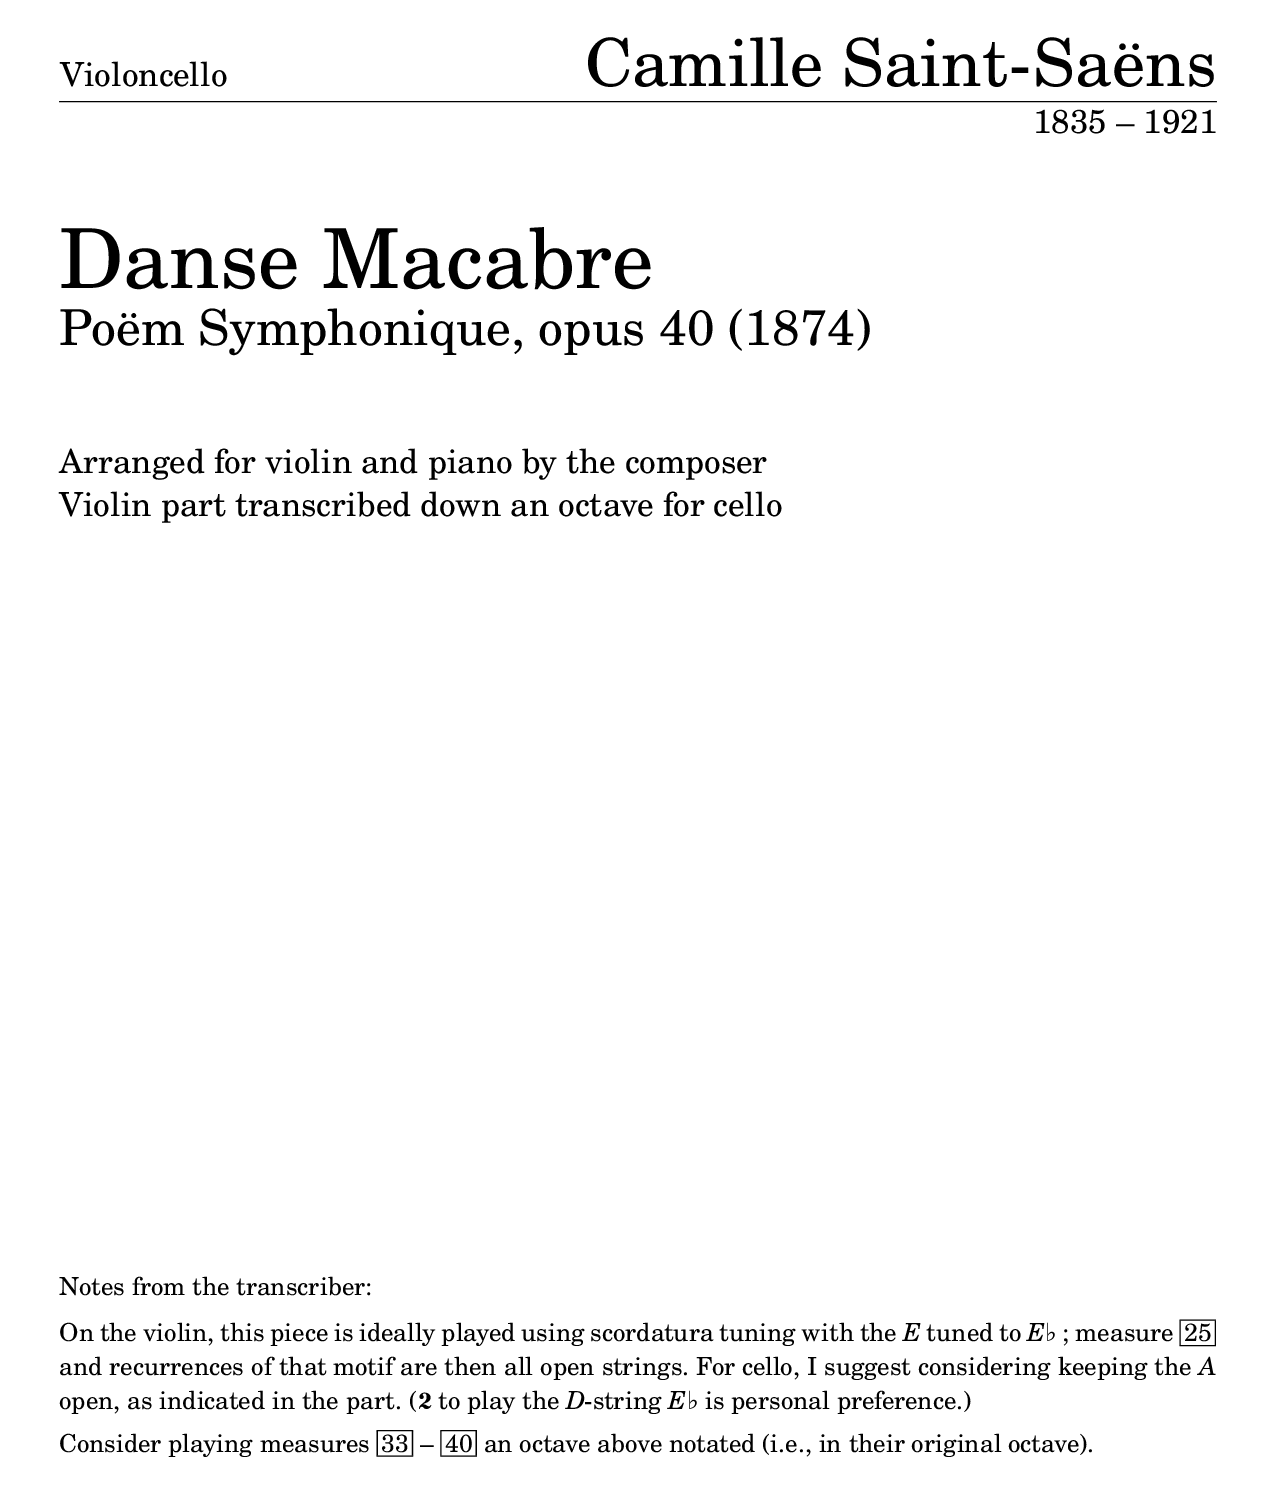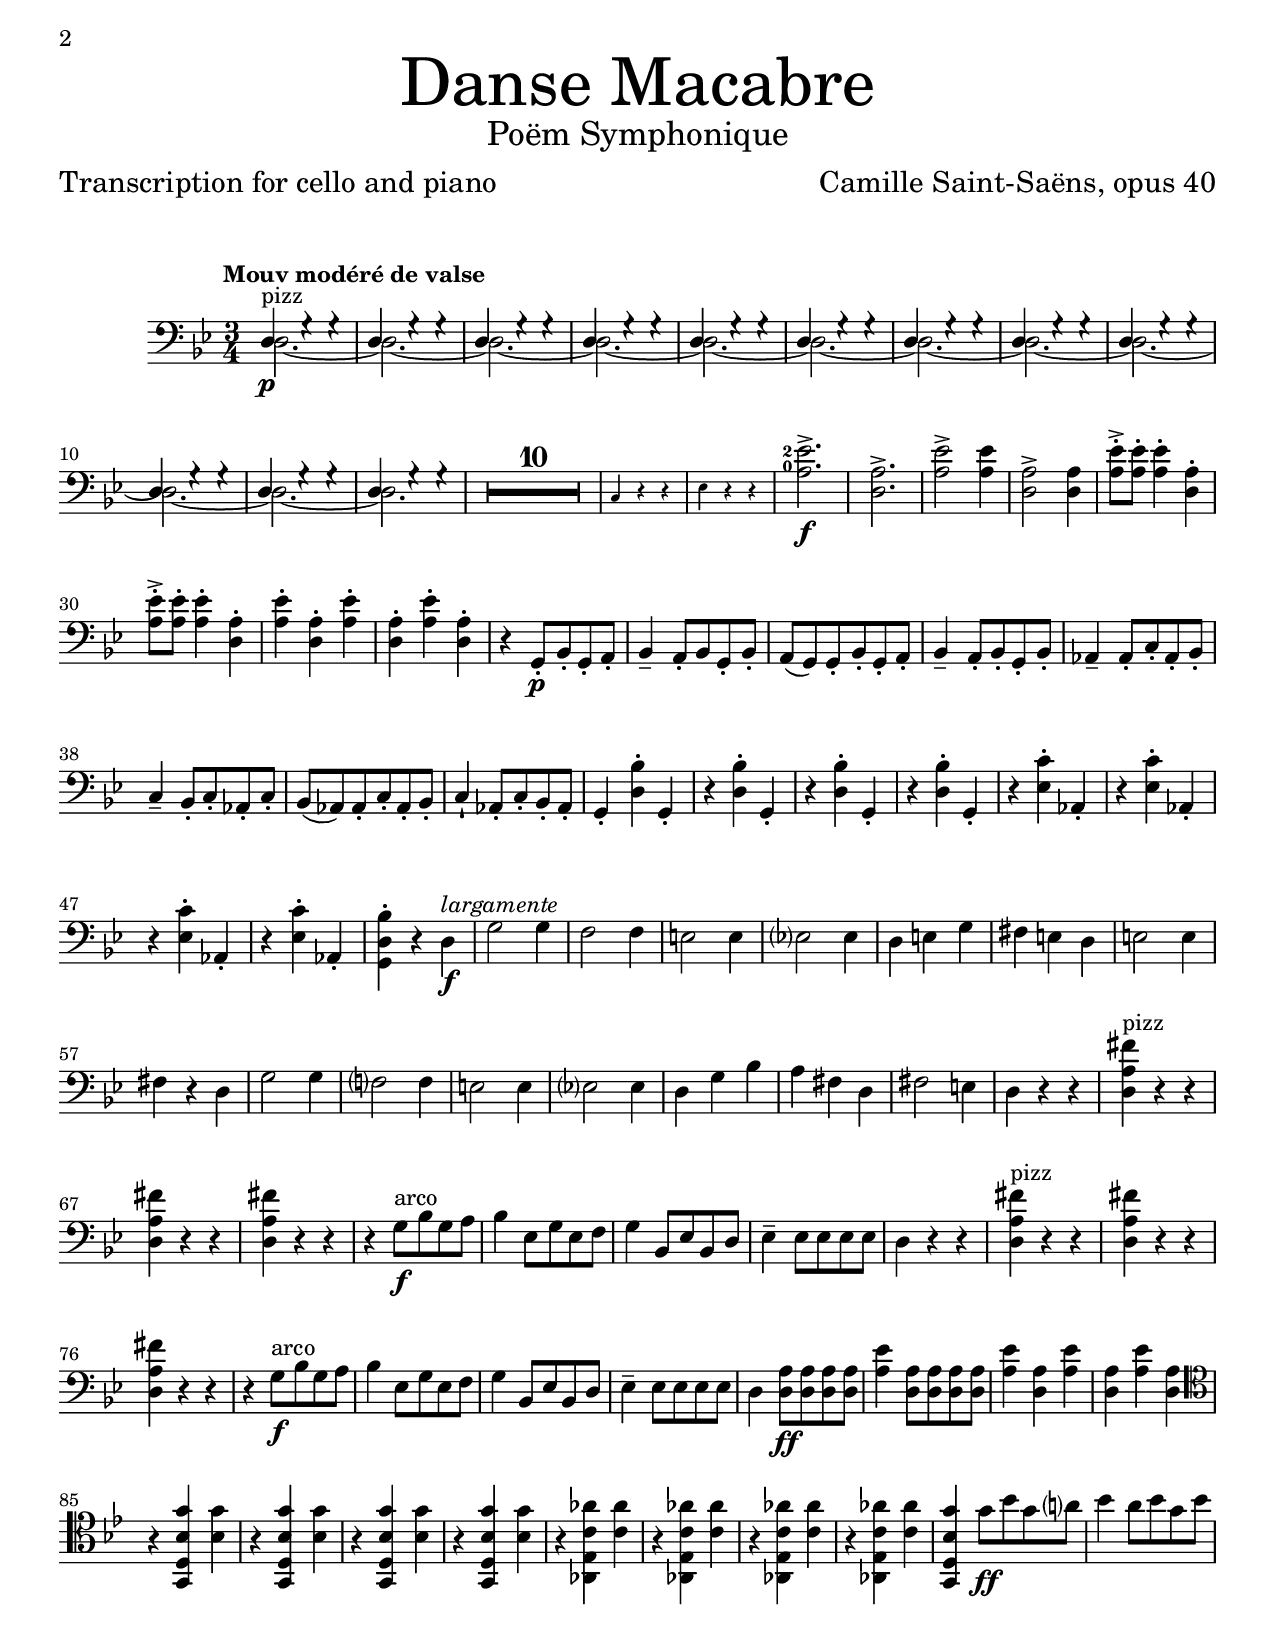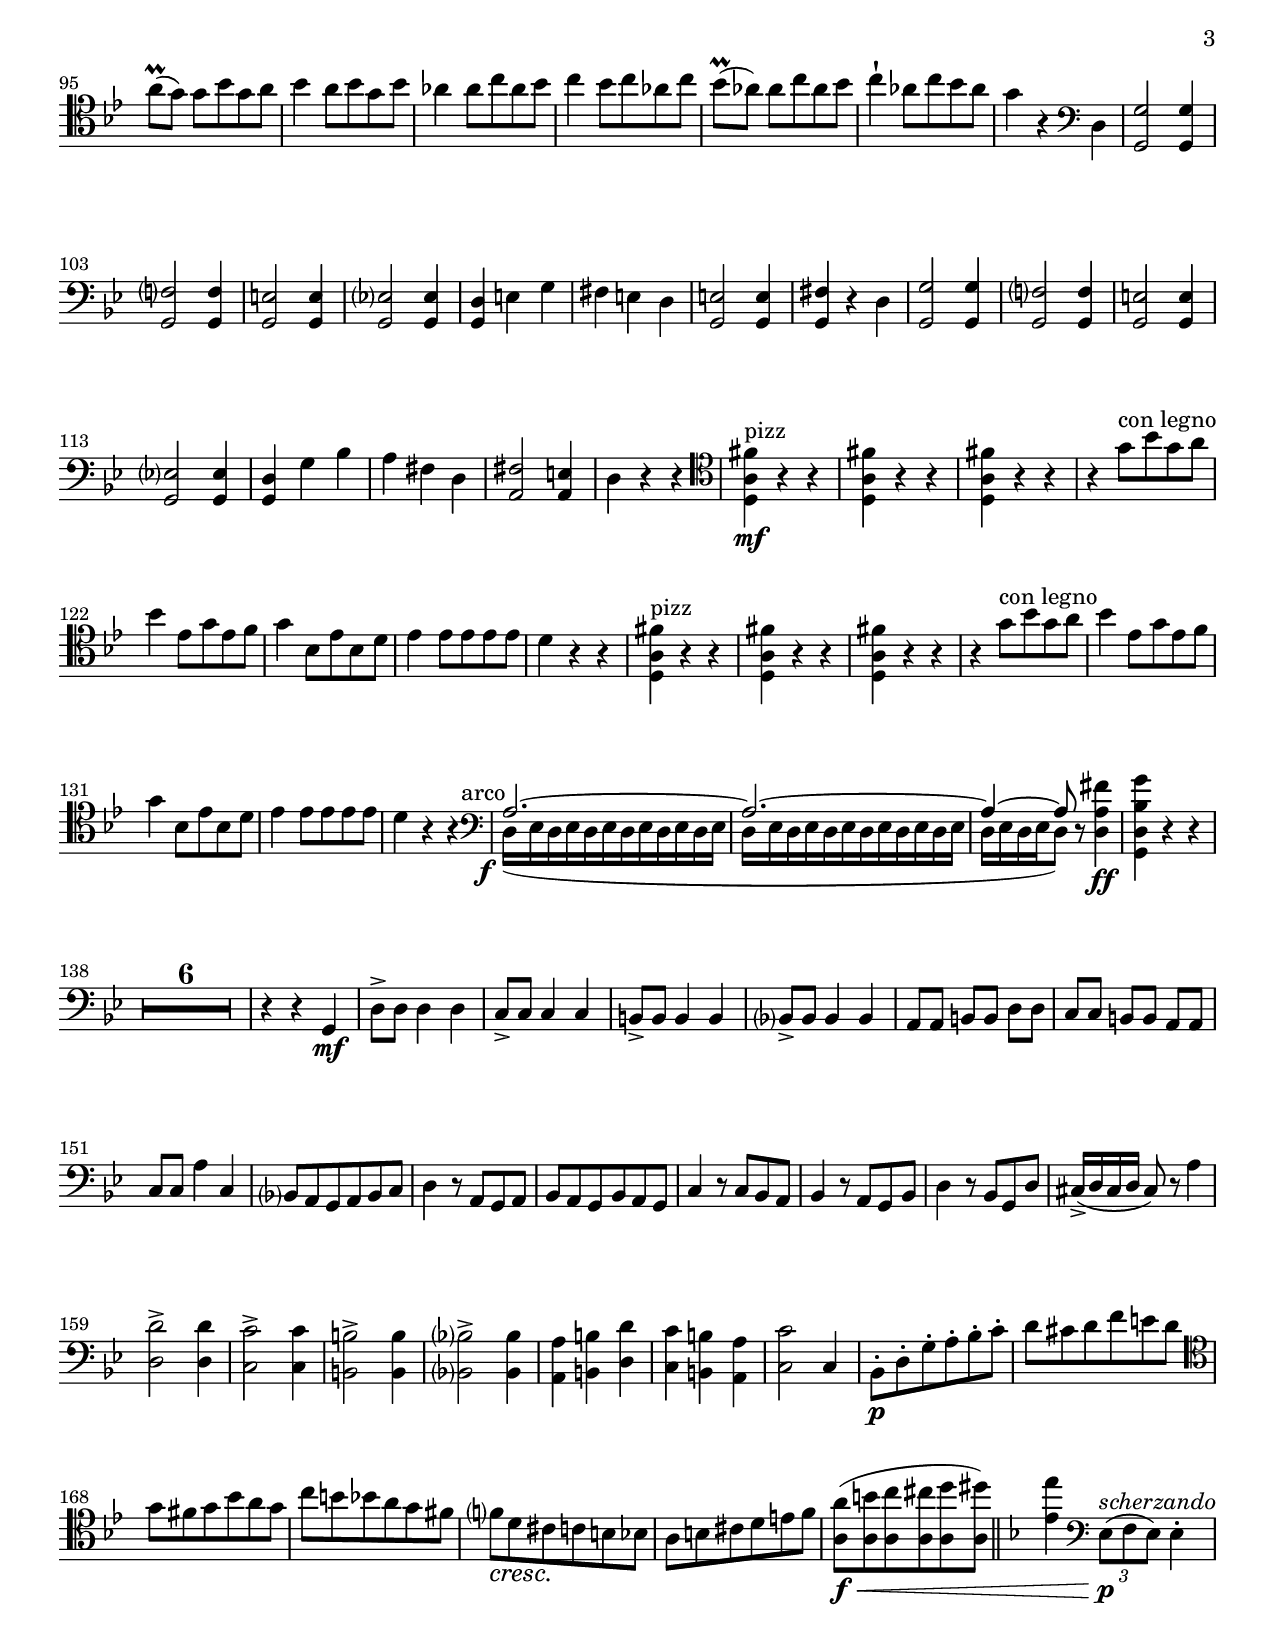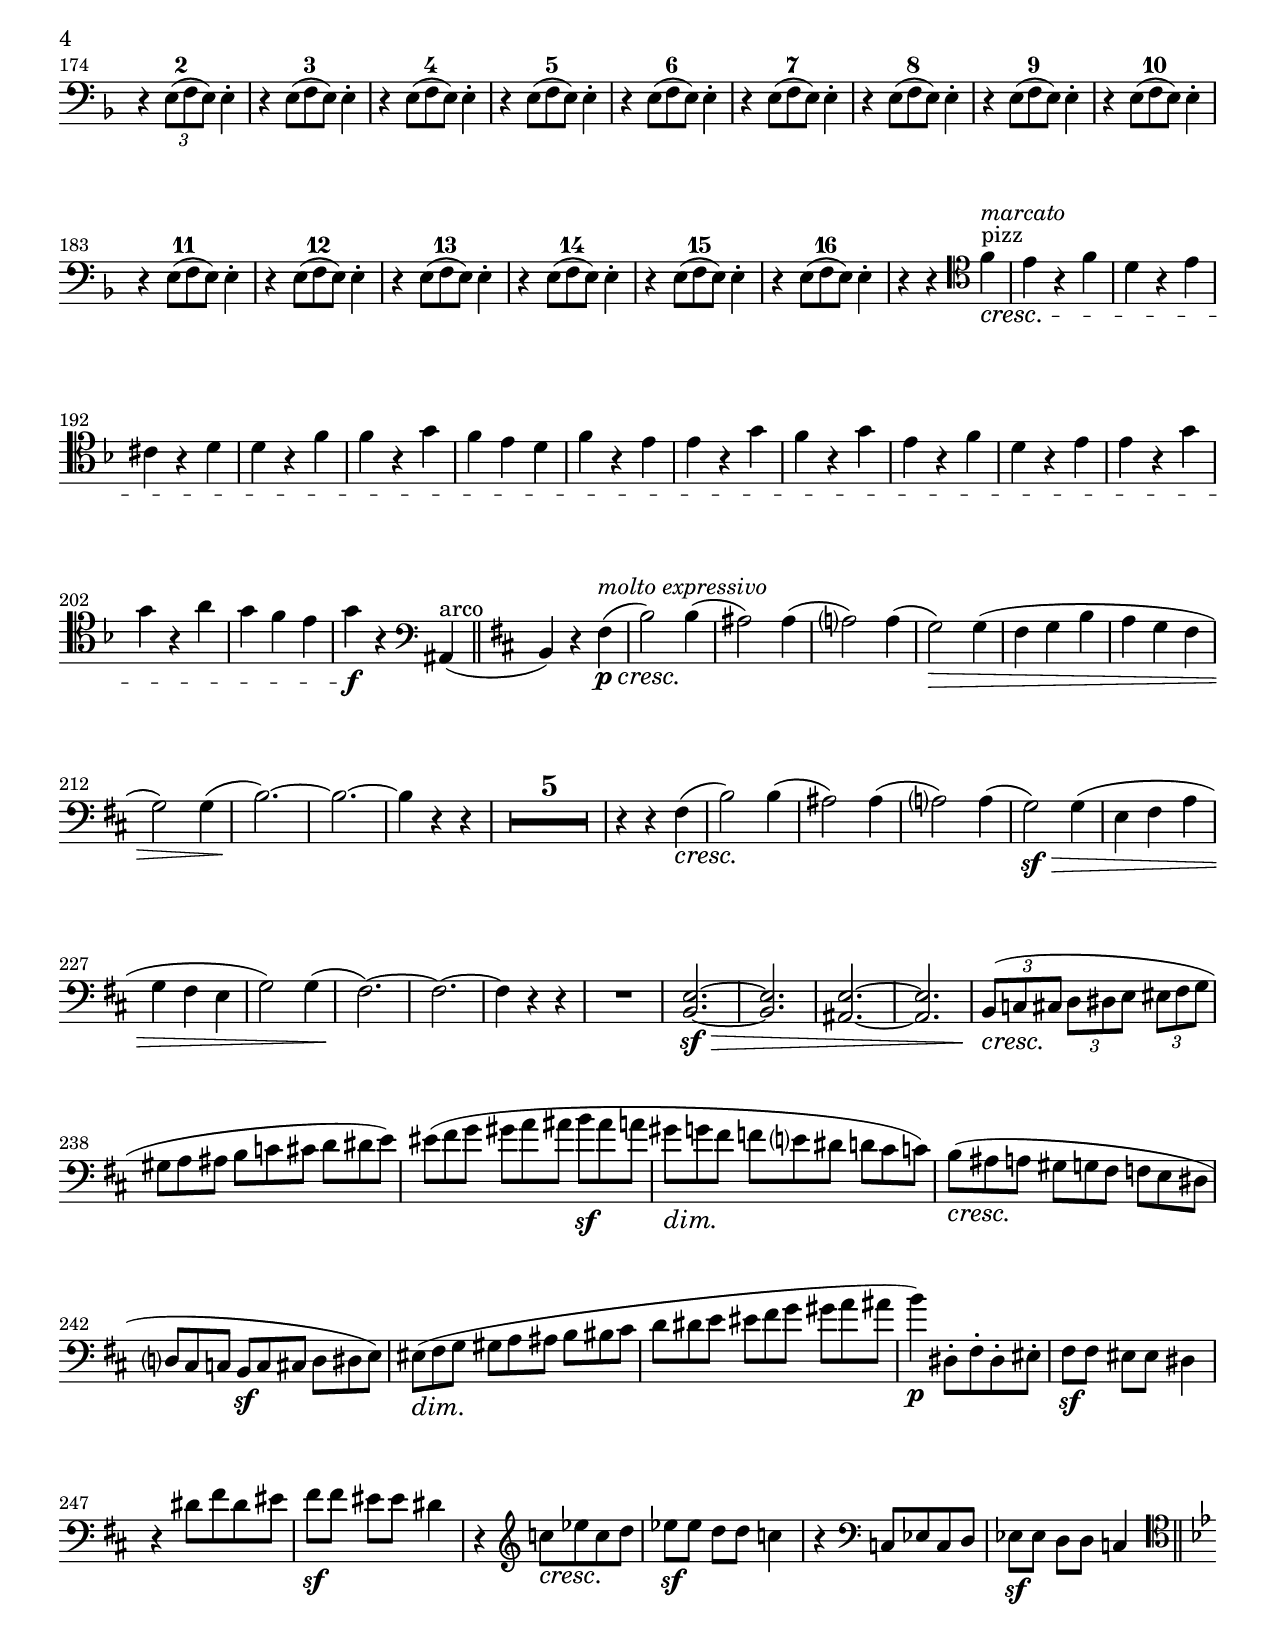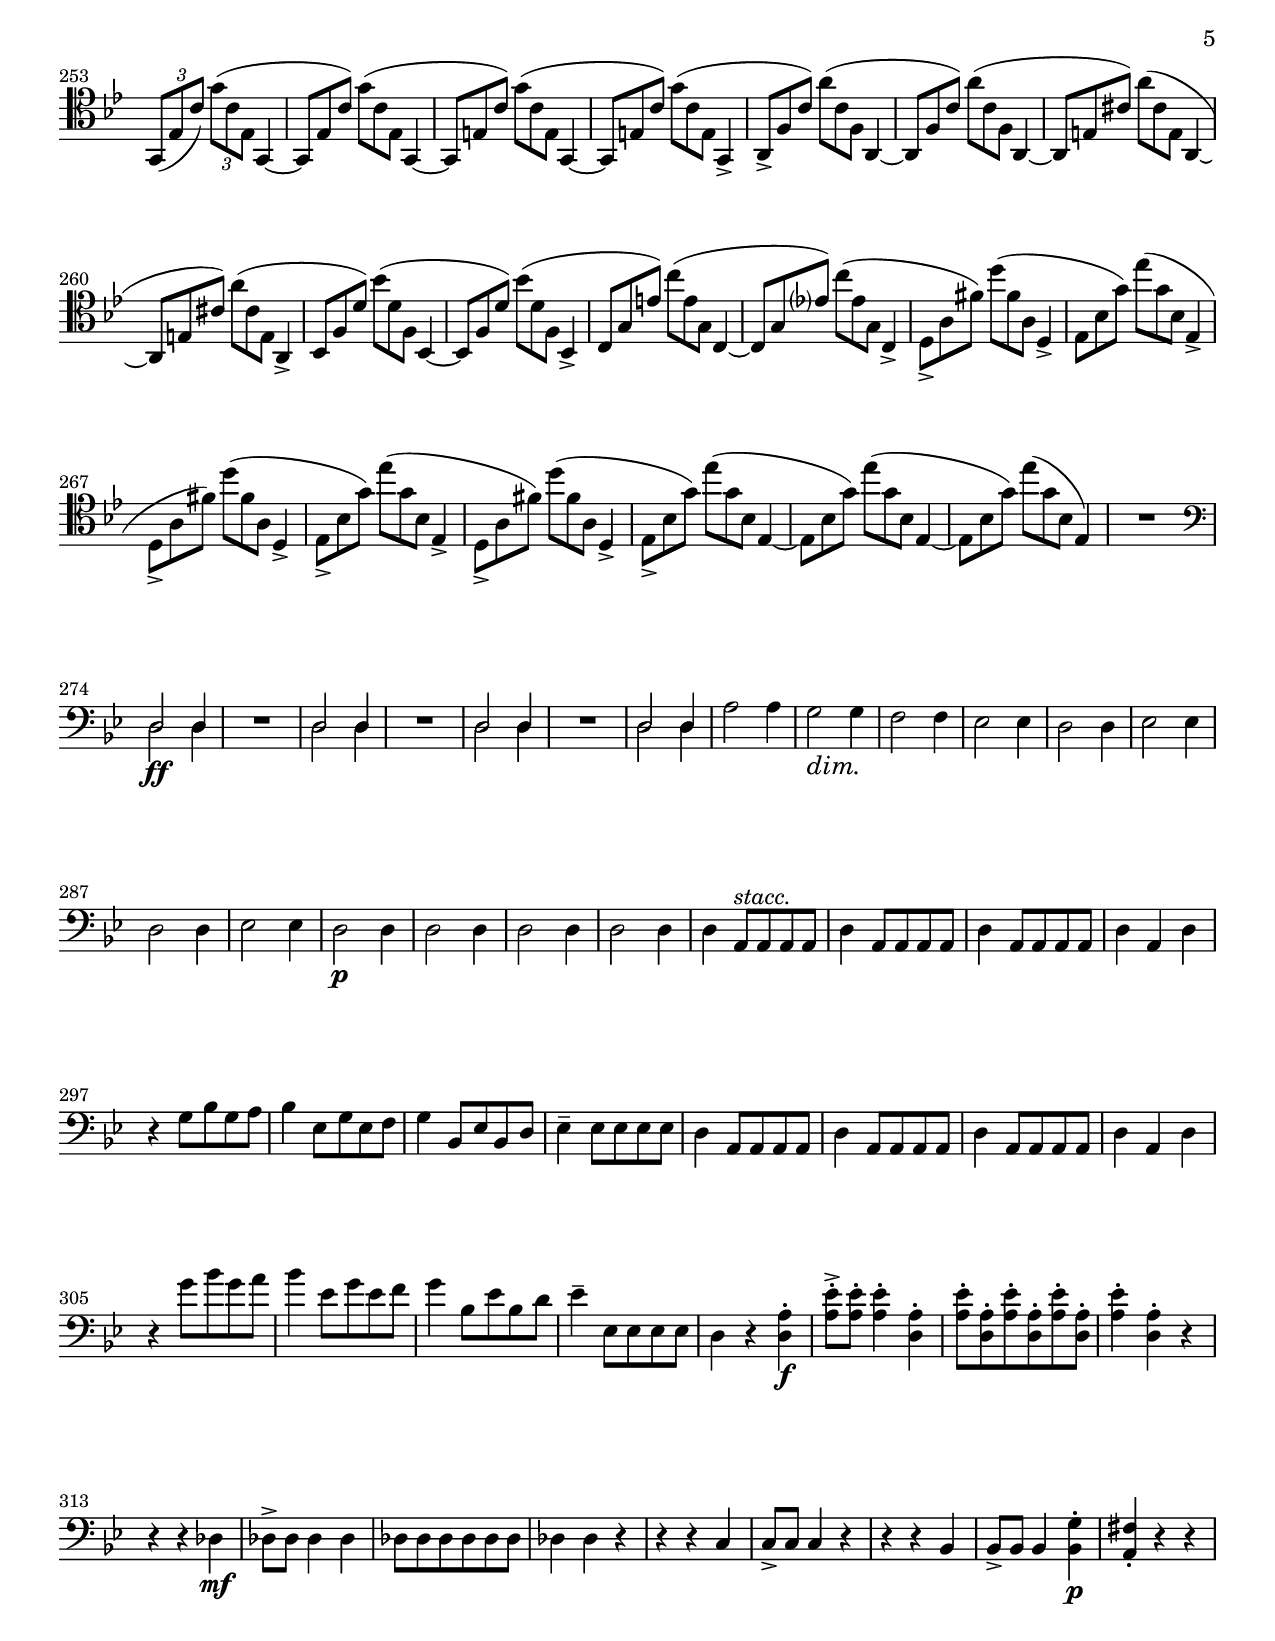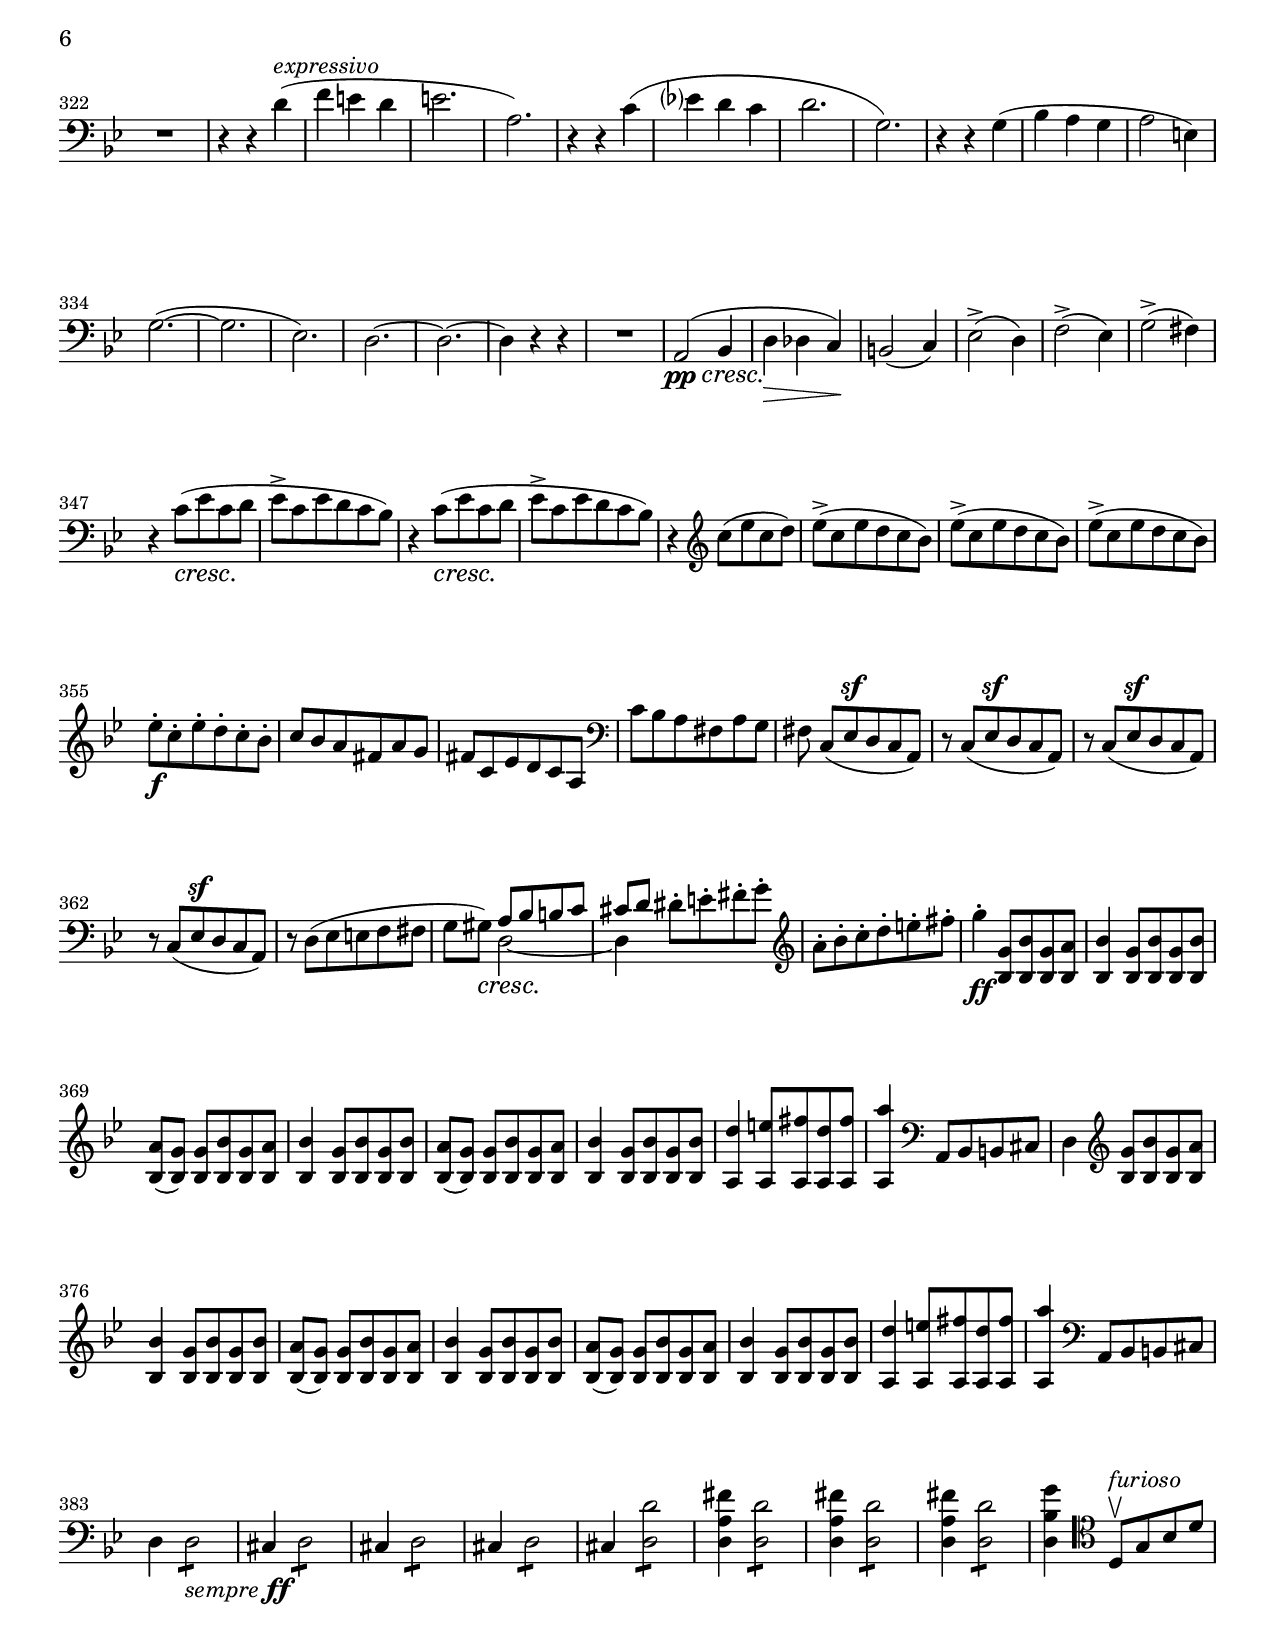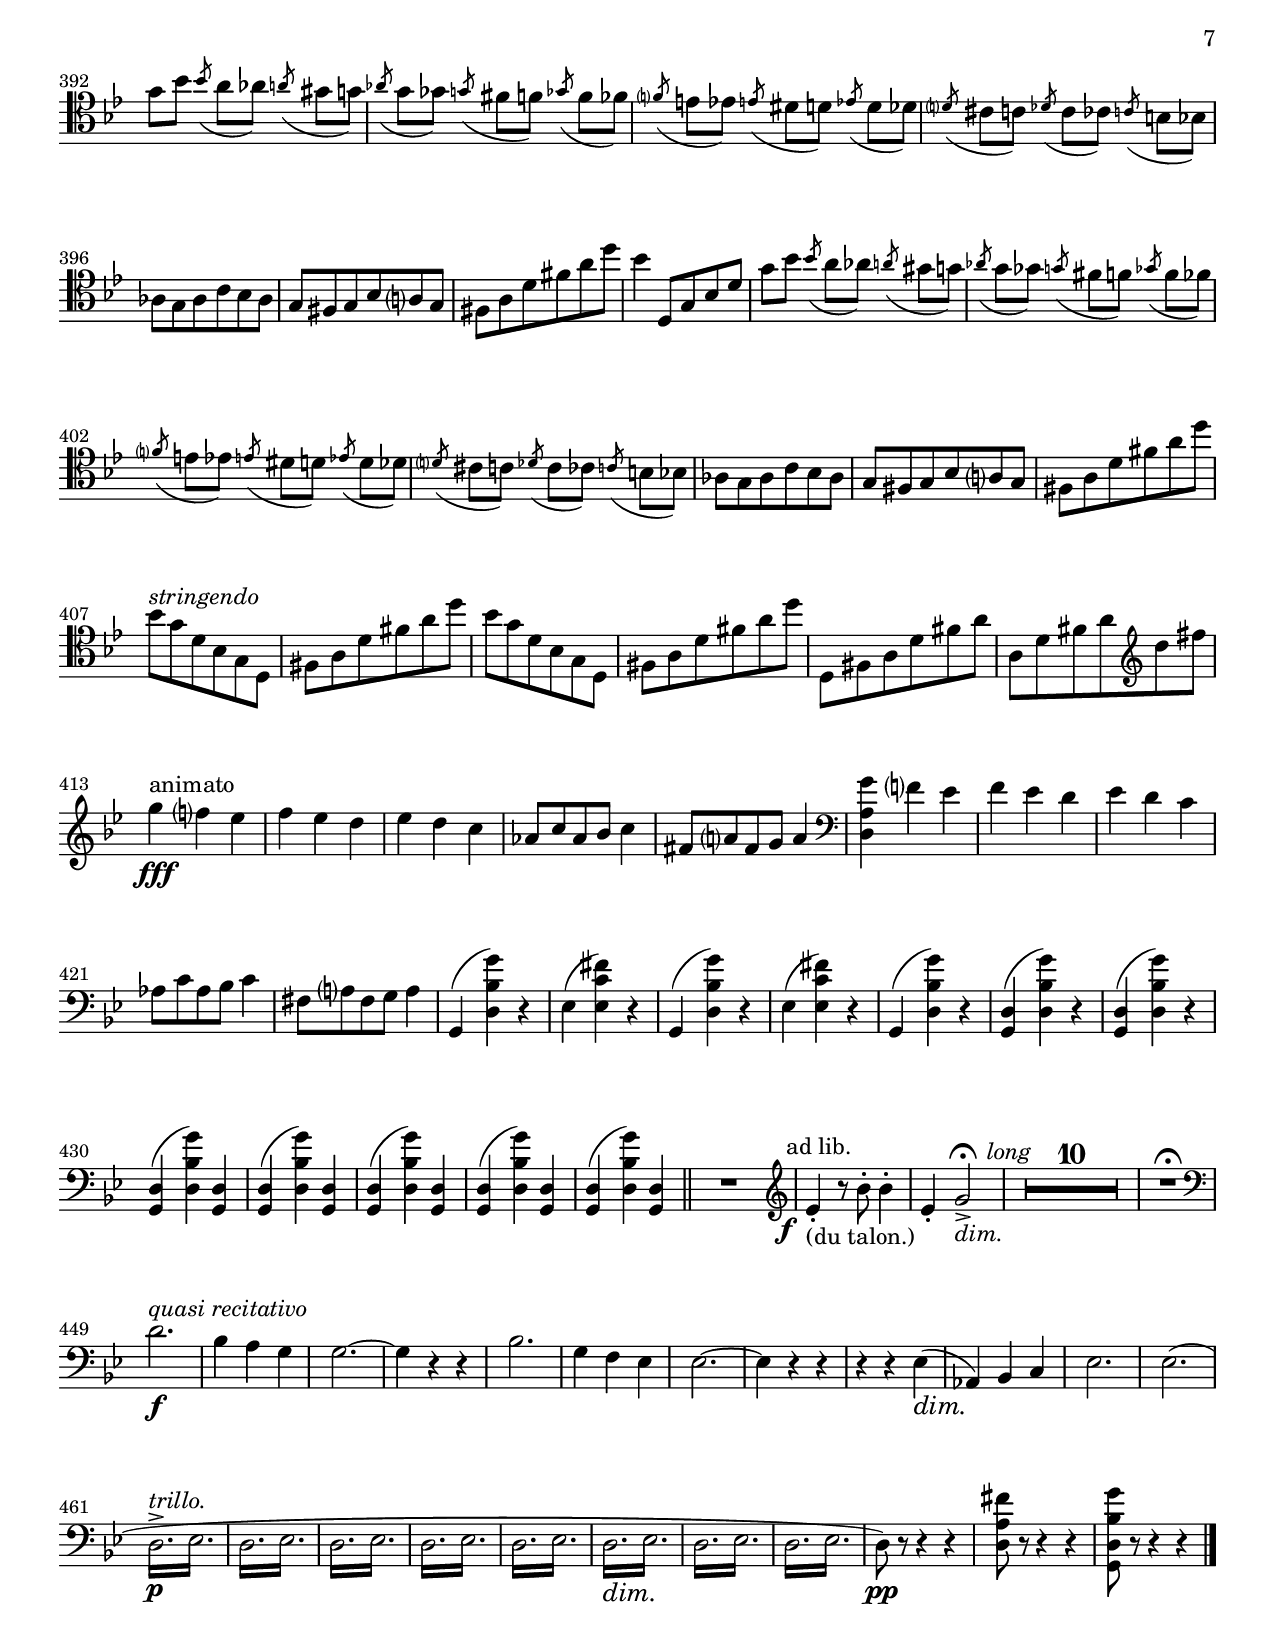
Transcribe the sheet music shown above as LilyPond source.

\version "2.19.80"
\language "english"

sempreFF = \markup { \italic "sempre" \dynamic ff }

cello_bass = {\tag #'cello {\clef "bass"}}
cello_tenor = {\tag #'cello {\clef "tenor"}}
cello_treble = {\tag #'cello {\clef "treble"}}

og_break = {}%\break}
og_nobreak = {}%\noBreak}
og_pagebreak = {}%\pageBreak}
my_pagebreak = {\pageBreak}

global = {
  \compressFullBarRests
  \accidentalStyle modern-cautionary
  
  \override Score.BarNumber #'break-align-symbols = 
    #'(left-edge)  % or maybe you prefer #'(staff-bar clef) 
  \override Score.BarNumber #'self-alignment-X = #LEFT 
  \override Score.Clef #'break-align-anchor-alignment = #LEFT
  \override MultiMeasureRest.expand-limit = #2
  \override DynamicTextSpanner.style = #'none
  
  \set Staff.printKeyCancellation = ##f
  \set Score.markFormatter = #format-mark-box-barnumbers

  \key g \minor
  \time 3/4
  \tempo "Mouv modéré de valse"
   
  \cello_bass
}

descending_with_low_g = \relative c' {
  <g g'>2 q4 |
  <g f'?>2 q4 |
  <g e'>2 q4 |
  <g ef'>2 q4 |
}

graced_descending = \relative c''' {
  \slashedGrace bf8( a[ af])
}

graced_descending_run = \relative c''' {
  g[ bf]  
    \graced_descending
    \transpose bf a \graced_descending |
  \transpose bf af \graced_descending
    \transpose bf g \graced_descending
    \transpose bf gf \graced_descending |
    
  % PAGE 5 LINE 4 // or LINE 5
  \transpose bf f \graced_descending
    \transpose bf e \graced_descending
    \transpose bf ef \graced_descending |
  \transpose bf d \graced_descending
    \transpose bf df \graced_descending
    \transpose bf c \graced_descending |
  af, g af c bf af |
  g fs g bf a g |
}


violin = \relative c' {
  \global
  % Music follows here.
  <<
    {
      d4\p^"pizz" g\rest g\rest |
      \repeat unfold 11 {
        d g\rest g\rest |
      }
    }
   \\
    \new Voice="arco" { \voiceTwo
      \repeat unfold 11 {
          d2.~ |
      }
      d2. |
    }
  >>
  R1*3/4*10 |
  <<
    s1*3/4 | s |
   \\
    \new CueVoice {
      %\cueClef "bass"
      c4 r r | ef r r |   % VIOLIN: removed ,
    }
  >>
  %\cueClefUnset
  \set fingeringOrientations = #'(left)
  
  <a-\tweak Fingering.extra-offset #'(0 . 0.5) -0 
    ef'-2>2.->\f |  % VIOLIN: added ,
  <d, a'>-> |
  <a' ef'>2-> q4 |
  <d, a'>2-> q4 |
  <a' ef'>8->-. q-. q4-. <d, a'>-. |
  <a' ef'>8->-. q-. q4-. <d, a'>-. |
  
  % PAGE 1 LINE 3
  \og_break
  <a' ef'>4-. <d, a'>-. <a' ef'>4-. |
  <d, a'>-. <a' ef'>4-. <d, a'>-. |
  r4 g,8-.\p bf-. g-. a-. |
  bf4-- a8-. bf g-. bf-. |
  a( g) g-. bf-. g-. a-. |
  bf4-- a8-. bf-. g-. bf-. |
  af4-- af8-. c-. af-. bf-. |
  
  % PAGE 1 LINE 4
  \og_break
  c4-- bf8-. c-. af-. c-. |
  bf( af) af-. c-. af-. bf-. |
  c4-! af8-. c-. bf-. af-. |
  g4-. <d' bf'>-. g,-. |
  r <d' bf'>-. g,-. |
  r <d' bf'>-. g,-. |
  r <d' bf'>-. g,-. |

  % PAGE 1 LINE 5
  \og_break
  r <ef' c'>-. af,-. |
  r q-. af-. |
  r q-. af-. |
  r q-. af-. |
  <g d' bf'>-. r d'4\f^\markup{\italic{largamente}} |
  g2 g4 |
  f2 f4 |
  e2 e4 |
  ef2 ef4 |
  d4 e g |
  
  
  % PAGE 1 LINE 6
  \og_break
  fs4 e d |
  e2 e4 |
  fs r d |
  g2 g4 |
  f?2 f4 |
  e2 e4 |
  ef2 ef4 |
  d g bf |
  a fs d |
  fs2 e4 |
  d r r |
  
  % PAGE 1 LINE 7
  \og_break
  \stemDown
  <d a' fs'>4^"pizz" r r |
  q r r |
  q r r |
  \stemNeutral
  r g8\f^"arco" bf g a |
  bf4 ef,8 g ef f |
  g4 bf,8 ef bf d |
  ef4-- ef8 ef ef ef |
  d4 r r |
  
  % PAGE 1 LINE 8
  \og_break
  \stemDown
  <d a' fs'>4^"pizz" r r |
  q r r |
  q r r |
  \stemNeutral
  r g8\f^"arco" bf g a |
  bf4 ef,8 g ef f |
  g4 bf,8 ef bf d |
  ef4-- ef8 ef ef ef |
  d4 <d a'>8\ff q q q |
  
  % PAGE 1 LINE 9
  \og_break
  <a' ef'>4 <d, a'>8 q q q |
  <a' ef'>4 <d, a'> <a' ef'> |
  <d, a'> <a' ef'> <d, a'> |
  \cello_tenor
  \repeat unfold 4 { r4 <g, d' bf' g'> <bf' g'> | }
  r4 <af, ef' c' af'>4 <c' af'> |
  
  % PAGE 1 LINE 10
  \og_break
  \repeat unfold 3 { r4 <af, ef' c' af'>4 <c' af'> | }
  <g, d' bf' g'> g''8\ff bf g a |
  bf4 a8 bf g bf |
  a(\prall[ g)] g bf g a |
  
  % PAGE 1 LINE 11
  bf4 a8 bf g bf |
  af4 af8 c af bf |
  c4 bf8 c af c |
  bf8(\prall[ af)] af c af bf |
  c4-! af8 c bf af |
  g4 r \cello_bass d, |
  
  % PAGE 2 LINE 1
  \og_pagebreak
  \descending_with_low_g
  <g, d'>4 e' g |
  fs e d |
  <g, e'> 2 q4 |
  <g fs'>4 r d' |
  
  % PAGE 2 LINES 2-4
  \descending_with_low_g
  <g, d'>4 g' bf |
  a fs d |
  <a fs'>2 <a e'>4 |
  \allowPageTurn
  d4 r r |
  \allowPageTurn
  
  %\repeat unfold 2
  {
    \cello_tenor
    < d a' fs'>4^"pizz"\mf r r |
    \allowPageTurn
    \repeat unfold 2 {
      <d a' fs'>4 r r |
      \allowPageTurn
    }
    r g'8^"con legno" bf g a |
    bf4 ef,8 g ef f |
    g4 bf,8 ef bf d |
    ef4 ef8 ef ef ef |
    d4 r r |
  }
  {
    < d, a' fs'>4^"pizz" r r |
    \repeat unfold 2 {
      <d a' fs'>4 r r |
    }
    r g'8^"con legno" bf g a |
    bf4 ef,8 g ef f |
    g4 bf,8 ef bf d |
    ef4 ef8 ef ef ef |
    d4 r r-\tweak DynamicText.extra-offset #'(3 . 0)\f |
  }
  % LINE 4 last 3 measures 
  \cello_bass
  <<
    { a2.~
        -\tweak TextScript.extra-offset #'(-4 . -2) ^"arco" 
        |
      a~ | a4~ a8 }
    \\
    {
      d,16([ ef \repeat unfold 4 { d ef } d ef] |
      d[     ef \repeat unfold 4 { d ef } d ef] |
      d[ ef d ef d8])
    }
  >>
  r8 <d a' fs'>4\ff |
  
  % PAGE 2 LINE 5
  \og_break
  \barNumberCheck #137
  <g, d' bf' g'>4 r r |
  R1*3/4*6 |
  r4 r g\mf | 
  d'8-> d d4 d |
  c8-> c c4 c |
  b8-> b b4 b |
  bf8-> bf bf4 bf |
  a8[ a] b[ b] d[ d] |
  
  % PAGE 2 LINE 6
  \og_break
  c[ c] b[ b] a[ a] |
  c c a'4 c, |
  bf?8 a g a bf c |
  d4 r8 a g a |
  bf a g bf a g |
  c4 r8 c bf a |
  bf4 r8 a g bf |
  
  % PAGE 2 LINE 7
  \og_break
  d4 r8 bf g d' |
  cs16->( d cs d cs8) r8 a'4 |
  <d, d'>2-> q4 |
  <c c'>2-> q4 |
  <b b'>2-> q4 |
  <bf bf'>2-> q4 |
  <a a'>4 <b b'> <d d'> |
  <c c'> <b b'> <a a'> |
  
  % PAGE 2 LINE 8
  \og_break
  <c c'>2 c4 |
  bf8-.\p d-. g-. a-. bf-. c-. |
  d cs d f e d |
  \cello_tenor
  g fs g bf a g |
  c b bf a g fs |
  f\cresc d cs c b bf |
  
  % PAGE 2 LINE 9-11
  \og_break
  a b cs d e f |
  <a, a'>8(\f\< <a b'> <a c'> <a cs'> <a d'> <a ds'>)
  \bar "||" \key d \minor
  \barNumberCheck #173
  <e' e'>4
     \cello_bass
     \tuplet 3/2 { e,8\p^\markup{\italic "scherzando"}( f e) } e4-. |
  \my_pagebreak
  \override Staff.MeasureCounter.count-from = #2
  \startMeasureCount
  r4 \tuplet 3/2 { e8( f e) } e4-. |
  \temporary\omit TupletNumber
  \repeat unfold 14 {
    r4 \tuplet 3/2 { e8( f e) } e4-. |
  }
  \undo\omit TupletNumber
  \stopMeasureCount
  
  \set crescendoText = \markup {\italic {poco a poco cresc.}}
  \set crescendoSpanner = #'text
  \temporary \override DynamicTextSpanner.style = #'dashed-line
  
  r4 r 
    \cello_tenor
    f'^"pizz"
      ^\markup{\italic "marcato"}
      \cresc
    |
  e r f |
  d r e |
  cs r d |
  % TODO: poc a poco cresc
  
  % PAGE 3 LINE 1
  \og_pagebreak
  d4 r f |
  f r g |
  f e d |
  f r e |
  e r g |
  f r g |
  e r f |
  d r e |
  e r g |
  
  % PAGE 3 LINE 2
  \og_break
  g r a |
  g f e |
  g\f r
    \cello_bass
    as,,(^"arco"
  \revert DynamicTextSpanner.style
  \set crescendoText = \markup{\italic{cresc.}}
  \bar "||" \key b \minor
  b) r fs'(\p^\markup{\italic "molto expressivo"}\< |
  b2) b4( |
  as2) as4( |
  a2) a4(\! |
  g2)\> g4( |
  fs g b |
  a g fs |
  
  % PAGE 3 LINE 3
  \og_break
  g2) g4( |
  b2.)\!~ |
  b2.~ |
  b4 r r |
  R1*3/4*5 |
  r4 r fs(\< |
  b2) b4( |
  as2) as4( |
  a2) a4(\! |
  g2)\>\sf g4( |
  e fs a |
  
  % PAGE 3 LINE 4
  \og_break
  g fs e |
  g2) g4( |
  fs2.)\!~ |
  fs2.~ |
  fs4 r r |
  R1*3/4*1 |
  <b, e>2.\sf\>~ |
  q |
  <as e'>~ |
  q |
  \tuplet 3/2 4 {b8\cresc( c cs d ds e es fs g} |
  
  % PAGE 3 LINE 5
  \og_break
  \temporary\omit TupletNumber
  \tuplet 3/2 4 {gs a as b c cs d ds e) } |
  \tuplet 3/2 4 {es( fs g gs a as b\sf as a} |
  \tuplet 3/2 4 {gs\dim g fs f e ds d cs c) } |
  \tuplet 3/2 4 {b\cresc( as a gs g fs f e ds } |
  \tuplet 3/2 4 {d cs c b\sf c cs d ds e) } |
  
  % PAGE 3 LINE 6
  \og_break
  \tuplet 3/2 4 {es\dim( fs g gs a as b bs cs } |
  \tuplet 3/2 4 {d ds e es fs g gs a as } |
  \undo\omit TupletNumber
  b4)\p ds,,8-. fs-. ds-. es-. |
  fs[\sf fs] es[ es] ds4 |
  r4 ds'8 fs ds es |
  
  % PAGE 3 LINE 7
  \og_break
  fs\sf[ fs] es[ es] ds4 |                  \og_nobreak
  r
    \cello_treble
    c'8\cresc ef c d |                      \og_nobreak
  ef\sf[ ef] d[ d] c4 |                     \og_nobreak
  r \cello_bass
    c,,8 ef c d |                           \og_nobreak
  ef\sf[ ef] d[ d] c4 |                     \og_nobreak
  
  \bar "||" \key g \minor
  
  \once \override Staff.Clef.before-line-breaking = 
    #(lambda (grob)
       (and (eq? LEFT (ly:item-break-dir grob))
            (set! (ly:grob-property grob 'X-extent)
                  '(-1 . 2))))
  \cello_tenor
  \my_pagebreak

  %%%%%%%% START AUTOGENERATED %%%%%%%%
  \tuplet 3/2 4 { g8( ef' c') g'( c, ef,} g,4~ |
  \temporary\omit TupletNumber
  % PAGE 3 LINE 8
  \og_break
  \tuplet 3/2 4 { g8 ef' c') g'( c, ef,} g,4~ |
  \tuplet 3/2 4 { g8 e' c') g'( c, e,} g,4~ |
  \tuplet 3/2 4 { g8 e' c') g'( c, e,} g,4_> |
  \tuplet 3/2 4 { a8_> f' c') a'( c, f,} a,4~ |
  \tuplet 3/2 4 { a8 f' c') a'( c, f,} a,4~ |
  \tuplet 3/2 4 { a8 e' cs') a'( cs, e,} a,4~ |
  % PAGE 3 LINE 9
  \og_break
  \tuplet 3/2 4 { a8 e' cs') a'( cs, e,} a,4_> |
  \tuplet 3/2 4 { bf8 f' d') bf'( d, f,} bf,4~ |
  \tuplet 3/2 4 { bf8 f' d') bf'( d, f,} bf,4_> |
  \tuplet 3/2 4 { c8 g' e') c'( e, g,} c,4~ |
  \tuplet 3/2 4 { c8 g' ef') c'( ef, g,} c,4_> |
  \tuplet 3/2 4 { d8_> a' fs') d'( fs, a,} d,4_> |
  % PAGE 3 LINE 10
  \og_break
  \tuplet 3/2 4 { ef8 bf' g') ef'( g, bf,} ef,4_> |
  \tuplet 3/2 4 { d8_> a' fs') d'( fs, a,} d,4_> |
  \tuplet 3/2 4 { ef8_> bf' g') ef'( g, bf,} ef,4_> |
  \tuplet 3/2 4 { d8_> a' fs') d'( fs, a,} d,4_> |
  \tuplet 3/2 4 { ef8_> bf' g') ef'( g, bf,} ef,4~ |
  \tuplet 3/2 4 { ef8 bf' g') ef'( g, bf,} ef,4~ |
  % PAGE 3 LINE 11
  \og_break
  \tuplet 3/2 4 { ef8 bf' g') ef'( g, bf,} ef,4) |
  %%%%%%%% END AUTOGENERATED %%%%%%%%
  
  \undo\omit TupletNumber
  {
    <<
      { R1*3/4 | }
      {s2 s4 }
    >>
    \cello_bass
    <<
      { d2\ff d4 }
      \\
      { d2 d4 }
    >>
  }
  \repeat unfold 3 {
    R1*3/4 |
    <<
      { d2 d4 } % TODO: only first repeat
      \\
      { d2 d4 }
    >>
  }

  % PAGE 4 LINE 1 [first measure prev. block; also has L2 M1-2]
  \og_pagebreak
  a'2 a4 |
  g2\dim g4 |
  f2 f4 |
  ef2 ef4 |
  \repeat unfold 2 {
    d2 d4 |
    ef2 ef4 |
  }
  d2\p d4 |
  \repeat unfold 3 {
    d2 d4 |
  }

  % PAGE 4 LINE 2
  d4 a8^\markup{\italic "stacc."} a a a |
  \repeat unfold 2 {
    d4 a8 a a a |
  }
  d4 a d |
  r g8 bf g a |
  bf4 ef,8 g ef f |
  g4 bf,8 ef bf d |
  
  % PAGE 4 LINE 3
  \og_break
  ef4-- ef8 ef ef ef |
  \repeat unfold 3 {
    d4 a8 a a a |
  }
  d4 a d |
  r g'8 bf g a |
  bf4 ef,8 g ef f |
  
  % PAGE 4 LINE 4
  \og_break
  g4 bf,8 ef bf d |
  ef4-- ef,8 ef ef ef |
  d4 r <d a'>-.\f |
  <a' ef'>8-.-> q-. q4-. <d, a'>-. |
  \repeat unfold 3 { <a' ef'>8-. <d, a'>-.} |
  <a' ef'>4-. <d, a'>-. r |
  
  % PAGE 4 LINE 5
  \og_break
  r r df4\mf |
  df8-> df df4 df |
  df8 df df df df df |
  df4 df r |
  r r c4 |
  c8-> c c4 r |
  r r bf |
  
  % PAGE 4 LINE 6
  \og_break
  bf8-> bf bf4 <bf g'>-.\p |
  <a fs'>-. r r |
  \my_pagebreak
  R1*3/4*1 |
  r4 r d'(^\markup{\italic "expressivo"} |
  f e d |
  e2. |
  a,) |
  r4 r c( |
  ef? d c |
  
  % PAGE 4 LINE 7
  \og_break
  d2. |
  g,) |
  r4 r g4( |
  bf a g |
  a2 e4) |
  g2.(~ |
  g |
  ef) |
  d~ |
  d~ |
  d4 r r |
  
  % PAGE 4 LINE 8 [plus L9 M1-2]
  R1*3/4*1 |
  a2\pp\<( bf4 |
  d\> df c)\! |
  b2( c4) |
  ef2->( d4) |
  f2->( ef4) |
  g2->( fs4) |
  \repeat unfold 2 {
    r4 c'8\cresc( ef c d |
    ef-> c ef d c bf)    |
  }
  
  % PAGE 4 LINE 9 [M1-2 ^^]
  r4 \cello_treble c'8( ef c d) |
  \repeat unfold 3 {
    ef(-> c ef d c bf) |
  }
  
  % PAGE 4 LINE 10
  \og_break
  ef\f-. c-. ef-. d-. c-. bf-. |
  c bf a fs a g |
  fs c ef d c a |
  \cello_bass
  c bf a fs a g |
  fs c[( ef^\sf d c a)] |
  r c( ef^\sf d c a) |
  
  % PAGE 4 LINE 11
  \og_break
  \repeat unfold 2 {
    r c( ef^\sf d c a) |
  }
  r d( ef e f fs |
  g[ gs)]\<  % beats 2-3 in split voices
  <<
    { 
      %{beat 1 outside%} a bf b c |
      cs[ d] %{beats 2-3 outside%}
    }
    \\
    {
      d,2 ~ |
      d4
    }
  >>
  %{beat 1 inside%} ds'8-. e-. fs-. g-.\! |
  \cello_treble
  a8-. bf-. c-. d-. e-. fs-. |
  
  % PAGE 4 LINE 12 and PAGE 5 LINES 1 and 2
  \og_break
  g4-.\ff % MEASURE CONTINUED IN REPEAT
  \repeat unfold 2 {
    \cello_treble
    %{ beat 1 external %}  <bf,, g'>8 <bf bf'> <bf g'> <bf a'> |
    \repeat unfold 2 {
      <bf bf'>4 <bf g'>8 <bf bf'> <bf g'> <bf bf'> |
      <bf a'>[( <bf g'>]) <bf g'>8 <bf bf'> <bf g'> <bf a'>
    }
    <bf bf'>4 <bf g'>8 <bf bf'> <bf g'> <bf bf'> |

    % PAGE 5 LINE 1
    <a d'>4 <a e''>8 <a fs''> <a d'> <a fs''> |
    <a a''>4 \cello_bass a,8 bf b cs |
    d4 %{ BEATS 2 and 3 in first measure of repeat %}
  }
  
  % PAGE 5 LINE 2 [MEASURES 1-4 ABOVE]
  %{ BEAT 1 FROM REPEAT %} d2:8_\sempreFF |
  cs4 d2:8 |
  cs4 d2:8 |
  cs4 d2:8 |
  
  % PAGE 5 LINE 3
  \og_break
  cs4 <d d'>2:8 |
  \repeat unfold 3 {
    <d a' fs'>4 <d d'>2:8 |
  }
  <d bf' g'>4
    \cello_tenor
    d8^\markup{\italic "furioso"}\upbow g bf d |
  \graced_descending_run
  fs, a d fs a d |
  bf4 d,,8 g bf d |
  \graced_descending_run |
  
  % PAGE 5 LINE 6
  \og_break
  {
    fs, a d fs a d |
    bf^\markup{\italic "stringendo"} g d bf g d |
  }
  \repeat unfold 1 {
    fs a d fs a d |
    bf g d bf g d |
  }
  fs a d fs a d |
  d,, fs a d fs a |
  
  % PAGE 5 LINE 7
  \og_break
  a, d fs a
    \cello_treble
    d fs |
  g4\fff^"animato" f ef |
  f ef d |
  ef d c |
  af8 c af bf c4 |
  fs,8 a fs g a4 |
  \cello_bass
  <d,, a' g'> f' ef |
  
  % PAGE 5 LINE 8
  \og_break
  f ef d |
  ef d c |
  af8 c af bf c4 |
  fs,8 a fs g a4 |
  \repeat unfold 2 {
    g,4( <d' bf' g'>) r |
    ef( <ef c' fs>) r |
  }
  
  % PAGE 5 LINE 9
  \og_break
  g,4( <d' bf' g'>) r |
  \repeat unfold 2 {
    <g, d'>4( <d' bf' g'>) r |
  }
  \repeat unfold 5 {
    <g, d'>4( <d' bf' g'>) <g, d'> |
  }
  \bar "||"
  <<
    { R1*3/4*1 |}
    { s2
      s4
        -\tweak DynamicText.extra-offset #'(4 . 0)\f
        -\tweak TextScript.extra-offset #'(4 . 0)^"ad lib." }
  >>
  \cello_treble
  ef''4-._"(du talon.)" r8 bf'-. bf4-. |
  
  % PAGE 5 LINE 10
  \og_break
  ef,4-.
    g2->
      _\markup{\italic "dim."}
      \fermata
       -\tweak X-offset #3  ^\markup{\italic "long"}
    |
  R1*3/4*10
  r1*3/4\fermata |
  \cello_bass
  d2.\f^\markup{\italic "quasi recitativo"}
  bf4 a g |
  g2.~ |
  g4 r r |
  bf2. |
  g4 f ef |
  ef2.~|
  
  % PAGE 5 LINE 11
  \og_break
  ef4 r r |
  r r ef(\dim |
  af,) bf c |
  ef2. |
  ef( |
  \repeat tremolo 6 { d16\p->^\markup{\italic "trillo."} ef }
  \repeat tremolo 6 { d ef }
  \repeat tremolo 6 { d ef }
  
  % PAGE 5 LINE 12
  \og_break
  \repeat tremolo 6 { d ef }
  \repeat tremolo 6 { d ef }
  \repeat tremolo 6 { d\dim ef }
  \repeat tremolo 6 { d ef }
  \repeat tremolo 6 { d ef }
  d8)\pp r r4 r |
  <d a' fs'>8 r r4 r |
  <g, d' bf' g'>8 r r4 r
  \bar "|."
}


\book {
  \paper { 
    #(set-paper-size "letter")
    ragged-last-bottom = ##f 
    %page-breaking = #ly:page-turn-breaking
    page-count = #7
  }

  \header {
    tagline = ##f
  }
  \markup {
    \column {
      \right-column {
        \vspace #2
        
        \fill-line{
          \abs-fontsize #16
          Violoncello
          \abs-fontsize #32
          \line{Camille Saint-Saëns}
        }
        \vspace #-0.5
        \draw-hline
        
        \abs-fontsize #16
        \line{1835 – 1921}
      }
      \left-column {
        \vspace #3
        \abs-fontsize #40
        \line {Danse Macabre}
        \vspace #0.6
        \abs-fontsize #24
        \line {Poëm Symphonique, opus 40 (1874)}
        
        \vspace #3
        \abs-fontsize #16
        \line {Arranged for violin and piano by the composer}
        \vspace #0.4
        \abs-fontsize #16
        \line {Violin part transcribed down an octave for cello}
        
        \vspace #24
        \abs-fontsize #12
        \line {Notes from the transcriber:}
        \vspace #0.5
        \abs-fontsize #12
        \justify {
          On the violin, this piece is ideally played using
          scordatura tuning with the \italic "E" tuned to
          \italic "E♭"; measure \box \pad-markup #0.1 25 and
          recurrences of that motif are then all open strings.
          For cello, I suggest considering keeping the
          \italic "A" open, as indicated in the part.
          (\hspace #-0.5 \tiny\musicglyph #"two" to play the
          \italic "D"\hspace #-0.8 -string \italic "E♭" is
          personal preference.)
        }
        \vspace #0.5
        \abs-fontsize #12
        \justify {
          Consider playing measures \box \pad-markup #0.1 33 –
          \box \pad-markup #0.1 40 an octave above notated
          (i.e., in their original octave).
        }
      }
    }
  }
  \pageBreak
  \markup {
    \center-column {
      \abs-fontsize #32
      \line {Danse Macabre}
      \vspace #0.3
      \abs-fontsize #16
      \line {Poëm Symphonique}
      
      \vspace #0.5
      \abs-fontsize #14
      \fill-with-pattern #1 #RIGHT #" " 
         #"Transcription for cello and piano"
         #"Camille Saint-Saëns, opus 40"
         
      \vspace #2
    }
  }
  \score {
    \header {
      title = "Danse Macabre"
      subtitle = "Poëm Symphonique"
      composer = "Camille Saint-Saëns"
      poet = "Transcription for cello and piano"
      %opus = "Op. 40"
      %tagline = ##f
    }
    \new Staff \with {
      instrumentName = ""
      midiInstrument = "cello"
      %\consists "Page_turn_engraver"
    } {\transpose c c, \violin}
    \layout {
      \context {
        \Staff
        \consists #Measure_counter_engraver
      }
    }
    \midi {
      \tempo 4=170
    }
  }
}  









